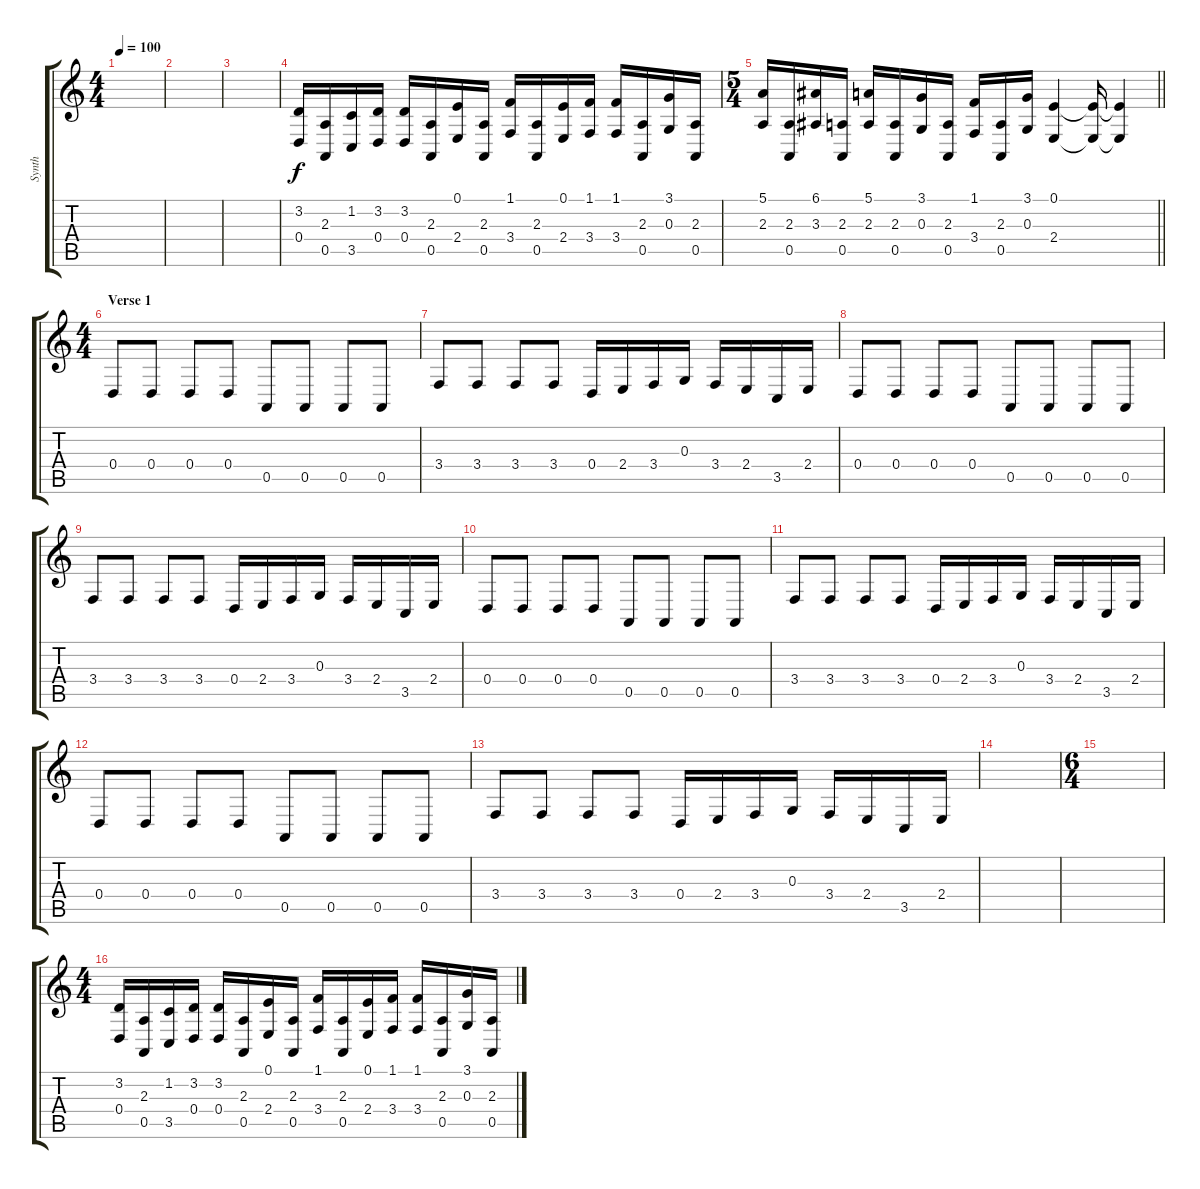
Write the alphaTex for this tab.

\track ("Synth" "Synth") {instrument lead5charang}
\staff {score tabs}
\tuning (E4 B3 G3 D3 A2 E2) {hide}
\ts (4 4)
\tempo 100
\clef g2
\ks c
|
|
|
(3.2 0.4).16{instrument pad3polysynth} (2.3 0.5).16 (1.2 3.5).16 (3.2 0.4).16 (3.2 0.4).16 (2.3 0.5).16 (0.1 2.4).16 (2.3 0.5).16 (1.1 3.4).16 (2.3 0.5).16 (0.1 2.4).16 (1.1 3.4).16 (1.1 3.4).16 (2.3 0.5).16 (3.1 0.3).16 (2.3 0.5).16 |
\ts (5 4)
\barLineRight lightlight
(5.1 2.3).16 (2.3 0.5).16 (6.1 3.3).16 (2.3 0.5).16 (5.1 2.3).16 (2.3 0.5).16 (3.1 0.3).16 (2.3 0.5).16 (1.1 3.4).16 (2.3 0.5).16 (3.1 0.3).16 (0.1 2.4).4 (0.1{t} 2.4{t}).16 (0.1{t} 2.4{t}).4 |
\ts (4 4)
\section ("" "Verse 1")
0.4.8 0.4.8 0.4.8 0.4.8 0.5.8 0.5.8 0.5.8 0.5.8 |
3.4.8 3.4.8 3.4.8 3.4.8 0.4.16 2.4.16 3.4.16 0.3.16 3.4.16 2.4.16 3.5.16 2.4.16 |
0.4.8 0.4.8 0.4.8 0.4.8 0.5.8 0.5.8 0.5.8 0.5.8 |
3.4.8 3.4.8 3.4.8 3.4.8 0.4.16 2.4.16 3.4.16 0.3.16 3.4.16 2.4.16 3.5.16 2.4.16 |
0.4.8 0.4.8 0.4.8 0.4.8 0.5.8 0.5.8 0.5.8 0.5.8 |
3.4.8 3.4.8 3.4.8 3.4.8 0.4.16 2.4.16 3.4.16 0.3.16 3.4.16 2.4.16 3.5.16 2.4.16 |
0.4.8 0.4.8 0.4.8 0.4.8 0.5.8 0.5.8 0.5.8 0.5.8 |
3.4.8 3.4.8 3.4.8 3.4.8 0.4.16 2.4.16 3.4.16 0.3.16 3.4.16 2.4.16 3.5.16 2.4.16 |
|
\ts (6 4)
|
\ts (4 4)
(3.2 0.4).16{instrument pad3polysynth} (2.3 0.5).16 (1.2 3.5).16 (3.2 0.4).16 (3.2 0.4).16 (2.3 0.5).16 (0.1 2.4).16 (2.3 0.5).16 (1.1 3.4).16 (2.3 0.5).16 (0.1 2.4).16 (1.1 3.4).16 (1.1 3.4).16 (2.3 0.5).16 (3.1 0.3).16 (2.3 0.5).16
